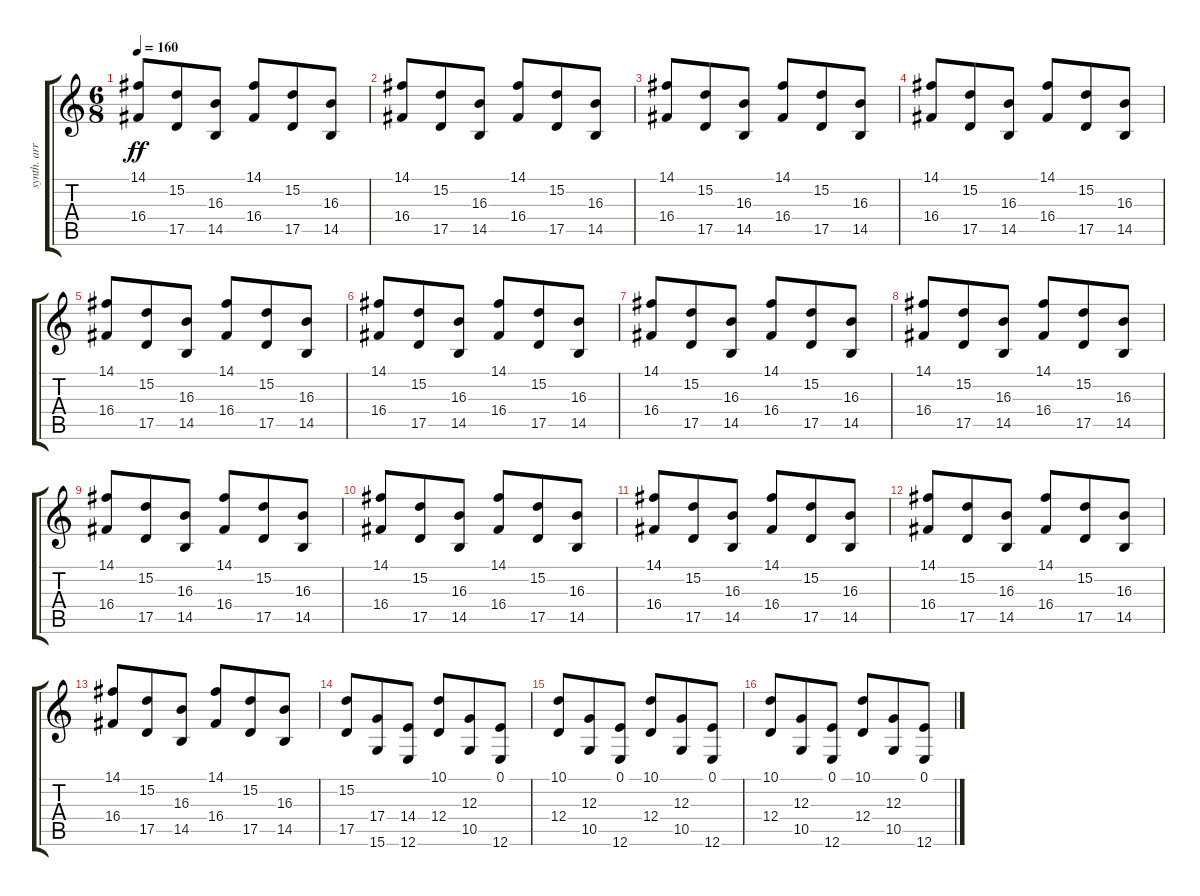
\track ("synth. arrangé pour guitare" "synth. arr") {instrument musicbox}
\staff {score tabs}
\tuning (E4 B3 G3 D3 A2 E2) {hide}
\ts (6 8)
\tempo 160
\clef g2
\ks c
(14.1 16.4).8{dy ff} (15.2 17.5).8 (16.3 14.5).8 (14.1 16.4).8 (15.2 17.5).8 (16.3 14.5).8 |
(14.1 16.4).8 (15.2 17.5).8 (16.3 14.5).8 (14.1 16.4).8 (15.2 17.5).8 (16.3 14.5).8 |
(14.1 16.4).8 (15.2 17.5).8 (16.3 14.5).8 (14.1 16.4).8 (15.2 17.5).8 (16.3 14.5).8 |
(14.1 16.4).8 (15.2 17.5).8 (16.3 14.5).8 (14.1 16.4).8 (15.2 17.5).8 (16.3 14.5).8 |
(14.1 16.4).8 (15.2 17.5).8 (16.3 14.5).8 (14.1 16.4).8 (15.2 17.5).8 (16.3 14.5).8 |
(14.1 16.4).8 (15.2 17.5).8 (16.3 14.5).8 (14.1 16.4).8 (15.2 17.5).8 (16.3 14.5).8 |
(14.1 16.4).8 (15.2 17.5).8 (16.3 14.5).8 (14.1 16.4).8 (15.2 17.5).8 (16.3 14.5).8 |
(14.1 16.4).8 (15.2 17.5).8 (16.3 14.5).8 (14.1 16.4).8 (15.2 17.5).8 (16.3 14.5).8 |
(14.1 16.4).8 (15.2 17.5).8 (16.3 14.5).8 (14.1 16.4).8 (15.2 17.5).8 (16.3 14.5).8 |
(14.1 16.4).8 (15.2 17.5).8 (16.3 14.5).8 (14.1 16.4).8 (15.2 17.5).8 (16.3 14.5).8 |
(14.1 16.4).8 (15.2 17.5).8 (16.3 14.5).8 (14.1 16.4).8 (15.2 17.5).8 (16.3 14.5).8 |
(14.1 16.4).8 (15.2 17.5).8 (16.3 14.5).8 (14.1 16.4).8 (15.2 17.5).8 (16.3 14.5).8 |
(14.1 16.4).8 (15.2 17.5).8 (16.3 14.5).8 (14.1 16.4).8 (15.2 17.5).8 (16.3 14.5).8 |
(15.2 17.5).8 (17.4 15.6).8 (14.4 12.6).8 (10.1 12.4).8 (12.3 10.5).8 (0.1 12.6).8 |
(10.1 12.4).8 (12.3 10.5).8 (0.1 12.6).8 (10.1 12.4).8 (12.3 10.5).8 (0.1 12.6).8 |
(10.1 12.4).8 (12.3 10.5).8 (0.1 12.6).8 (10.1 12.4).8 (12.3 10.5).8 (0.1 12.6).8
